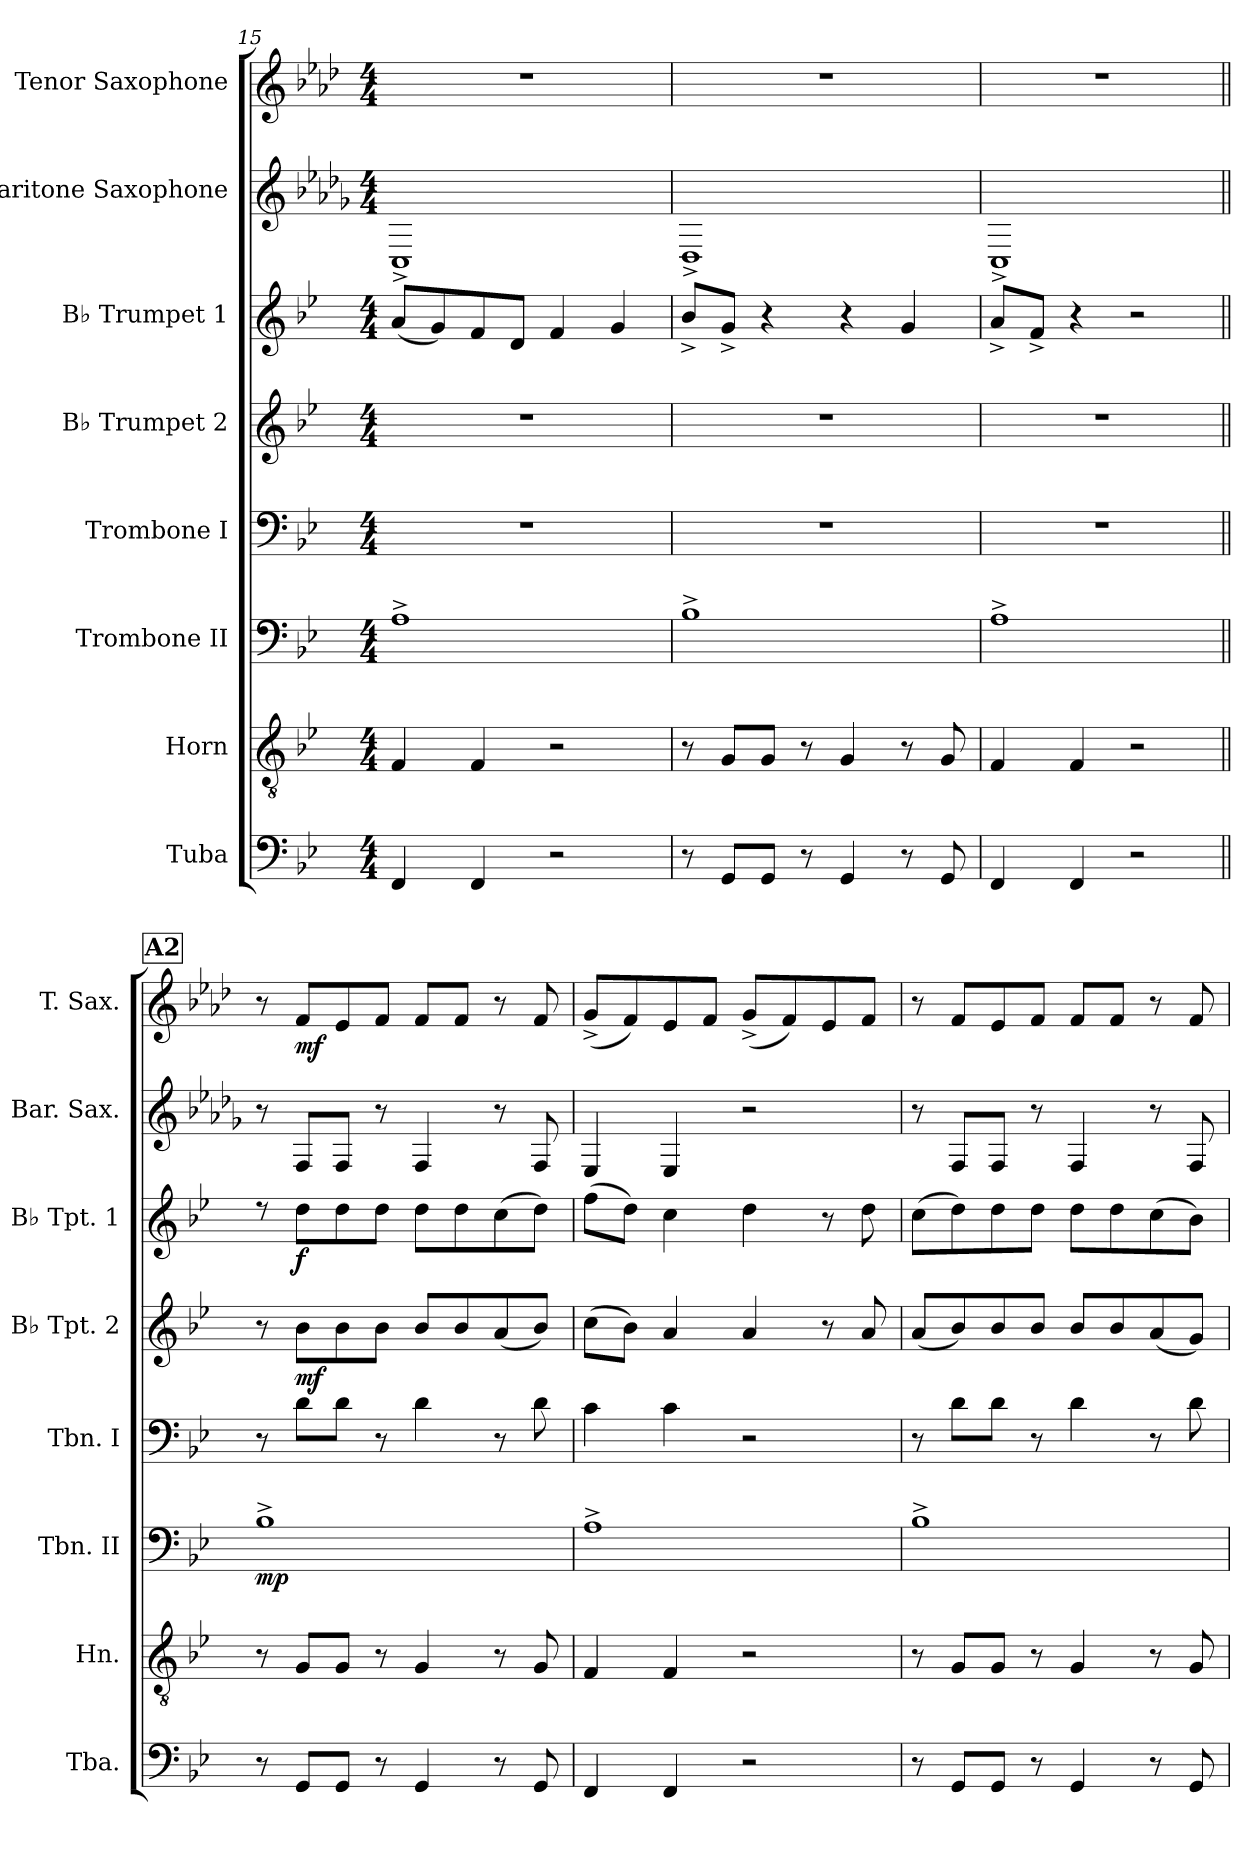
**kern	**kern	**kern	**dynam	**kern	**kern	**dynam	**kern	**dynam	**kern	**kern	**dynam
*part8	*part7	*part6	*part6	*part5	*part4	*part4	*part3	*part3	*part2	*part1	*part1
*staff8	*staff7	*staff6	*staff6	*staff5	*staff4	*staff4	*staff3	*staff3	*staff2	*staff1	*staff1
*I"Tuba	*I"Horn	*I"Trombone II	*	*I"Trombone I	*I"B♭ Trumpet 2	*	*I"B♭ Trumpet 1	*	*I"Baritone Saxophone	*I"Tenor Saxophone	*
*I'Tba.	*I'Hn.	*I'Tbn. II	*	*I'Tbn. I	*I'B♭ Tpt. 2	*	*I'B♭ Tpt. 1	*	*I'Bar. Sax.	*I'T. Sax.	*
*clefF4	*clefGv2	*clefF4	*	*clefF4	*clefG2	*	*clefG2	*	*clefG2	*clefG2	*
*	*ITrd1c2	*	*	*	*ITrd1c2	*	*ITrd1c2	*	*ITrd12c21	*ITrd8c14	*
*k[b-e-]	*k[b-e-a-d-]	*k[b-e-]	*	*k[b-e-]	*k[b-e-a-d-]	*	*k[b-e-a-d-]	*	*k[b-e-a-d-g-]	*k[b-e-a-d-]	*
*M4/4	*M4/4	*M4/4	*	*M4/4	*M4/4	*	*M4/4	*	*M4/4	*M4/4	*
=15	=15	=15	=15	=15	=15	=15	=15	=15	=15	=15	=15
4FF	4E-	1A^	.	1r	1r	.	(<8gL	.	1CC^!	1r	.
.	.	.	.	.	.	.	8f)	.	.	.	.
4FF	4E-	.	.	.	.	.	8e-	.	.	.	.
.	.	.	.	.	.	.	8cJ	.	.	.	.
2r	2r	.	.	.	.	.	4e-	.	.	.	.
.	.	.	.	.	.	.	4f	.	.	.	.
=16	=16	=16	=16	=16	=16	=16	=16	=16	=16	=16	=16
8r	8r	1B-^	.	1r	1r	.	8a-^L	.	1DD-^!	1r	.
8GGL	8FL	.	.	.	.	.	8f^J	.	.	.	.
8GGJ	8FJ	.	.	.	.	.	4r	.	.	.	.
8r	8r	.	.	.	.	.	.	.	.	.	.
4GG	4F	.	.	.	.	.	4r	.	.	.	.
8r	8r	.	.	.	.	.	4f	.	.	.	.
8GG	8F	.	.	.	.	.	.	.	.	.	.
=17	=17	=17	=17	=17	=17	=17	=17	=17	=17	=17	=17
4FF	4E-	1A^	.	1r	1r	.	8g^L	.	1CC^!	1r	.
.	.	.	.	.	.	.	8e-^J	.	.	.	.
4FF	4E-	.	.	.	.	.	4r	.	.	.	.
2r	2r	.	.	.	.	.	2r	.	.	.	.
!!LO:REH:place=s1:a:B:fs=14:t=A2
=18||	=18||	=18||	=18||	=18||	=18||	=18||	=18||	=18||	=18||	=18||	=18||
!	!	!	!LO:DY:b	!	!	!	!	!	!	!	!
8r	8r	1B-^	mp	8r	8r	.	8rdd	.	8r	8r	.
!	!	!	!	!	!	!LO:DY:b	!	!LO:DY:b	!	!	!LO:DY:b
8GGL	8FL	.	.	8dL	8a-L	mf	8ccL	f	8FFL	8FL	mf
8GGJ	8FJ	.	.	8dJ	8a-	.	8cc	.	8FFJ	8E-	.
8r	8r	.	.	8r	8a-J	.	8ccJ	.	8r	8FJ	.
4GG	4F	.	.	4d	8a-L	.	8ccL	.	4FF	8FL	.
.	.	.	.	.	8a-	.	8cc	.	.	8FJ	.
8r	8r	.	.	8r	(>8g	.	(>8b-	.	8r	8r	.
8GG	8F	.	.	8d	8a-J)	.	8ccJ)	.	8FF	8F	.
=19	=19	=19	=19	=19	=19	=19	=19	=19	=19	=19	=19
4FF	4E-	1A^	.	4c	(>8b-L	.	(>8ee-L	.	4EE-	(<8G^L	.
.	.	.	.	.	8a-J)	.	8ccJ)	.	.	8F)	.
4FF	4E-	.	.	4c	4g	.	4b-	.	4EE-	8E-	.
.	.	.	.	.	.	.	.	.	.	8FJ	.
2r	2r	.	.	2r	4g	.	4cc	.	2r	(<8G^L	.
.	.	.	.	.	.	.	.	.	.	8F)	.
.	.	.	.	.	8r	.	8r	.	.	8E-	.
.	.	.	.	.	8g	.	8cc	.	.	8FJ	.
=20	=20	=20	=20	=20	=20	=20	=20	=20	=20	=20	=20
8r	8r	1B-^	.	8r	(>8gL	.	(>8b-L	.	8r	8r	.
8GGL	8FL	.	.	8dL	8a-)	.	8cc)	.	8FFL	8FL	.
8GGJ	8FJ	.	.	8dJ	8a-	.	8cc	.	8FFJ	8E-	.
8r	8r	.	.	8r	8a-J	.	8ccJ	.	8r	8FJ	.
4GG	4F	.	.	4d	8a-L	.	8ccL	.	4FF	8FL	.
.	.	.	.	.	8a-	.	8cc	.	.	8FJ	.
8r	8r	.	.	8r	(>8g	.	(>8b-	.	8r	8r	.
8GG	8F	.	.	8d	8fJ)	.	8a-J)	.	8FF	8F	.
=	=	=	=	=	=	=	=	=	=	=	=
*-	*-	*-	*-	*-	*-	*-	*-	*-	*-	*-	*-
